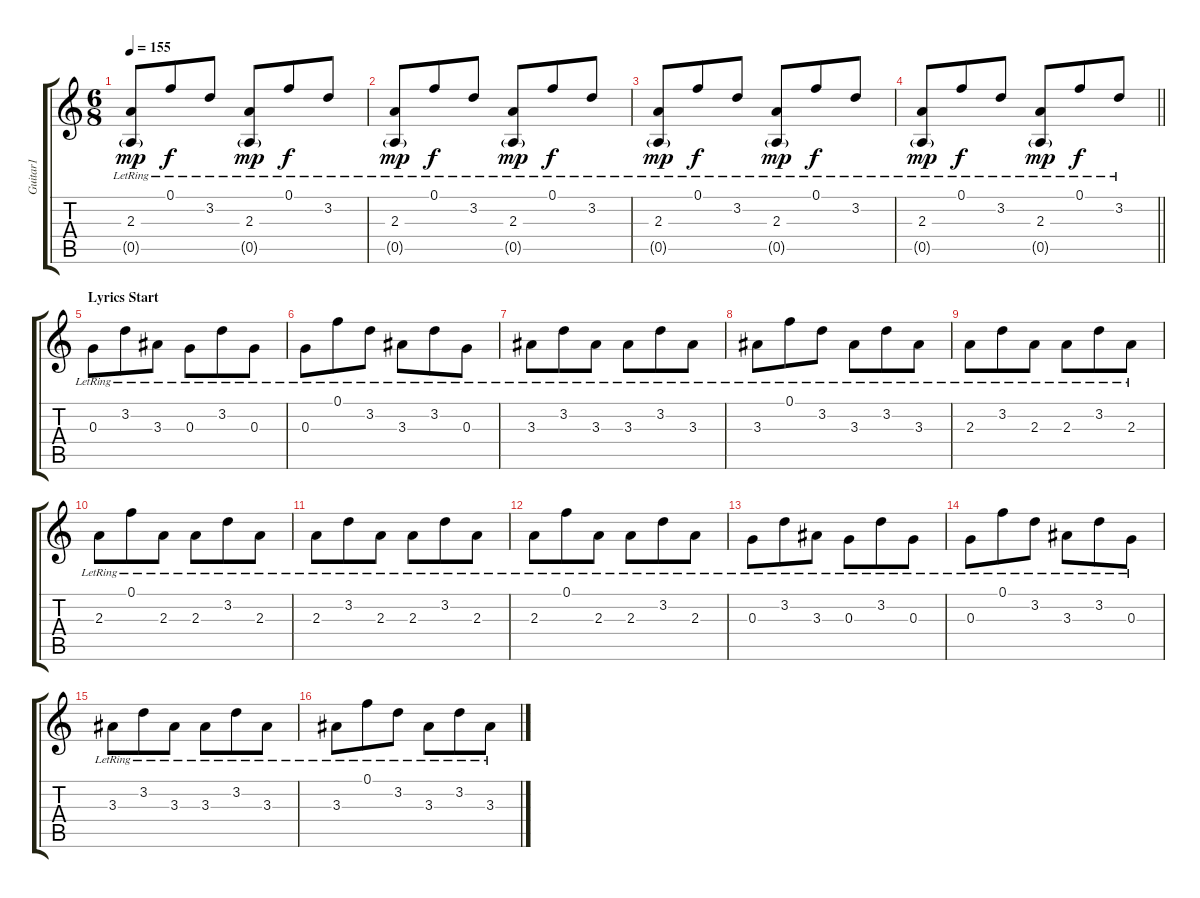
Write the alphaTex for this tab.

\track ("Guitar1" "Guitar1") {instrument acousticguitarnylon}
\staff {score tabs}
\tuning (F4 B3 G3 D3 A2 E2) {hide}
\ts (6 8)
\tempo 155
\clef g2
\ks c
(2.3{lr} 0.5{g}).8{dy mp} 0.1{lr}.8{dy f} 3.2{lr}.8 (2.3{lr} 0.5{g}).8{dy mp} 0.1{lr}.8{dy f} 3.2{lr}.8 |
(2.3{lr} 0.5{g}).8{dy mp} 0.1{lr}.8{dy f} 3.2{lr}.8 (2.3{lr} 0.5{g}).8{dy mp} 0.1{lr}.8{dy f} 3.2{lr}.8 |
(2.3{lr} 0.5{g}).8{dy mp} 0.1{lr}.8{dy f} 3.2{lr}.8 (2.3{lr} 0.5{g}).8{dy mp} 0.1{lr}.8{dy f} 3.2{lr}.8 |
\barLineRight lightlight
(2.3{lr} 0.5{g}).8{dy mp} 0.1{lr}.8{dy f} 3.2{lr}.8 (2.3{lr} 0.5{g}).8{dy mp} 0.1{lr}.8{dy f} 3.2{lr}.8 |
\section ("" "Lyrics Start")
0.3{lr}.8 3.2{lr}.8 3.3{lr}.8 0.3{lr}.8 3.2{lr}.8 0.3{lr}.8 |
0.3{lr}.8 0.1{lr}.8 3.2{lr}.8 3.3{lr}.8 3.2{lr}.8 0.3{lr}.8 |
3.3{lr}.8 3.2{lr}.8 3.3{lr}.8 3.3{lr}.8 3.2{lr}.8 3.3{lr}.8 |
3.3{lr}.8 0.1{lr}.8 3.2{lr}.8 3.3{lr}.8 3.2{lr}.8 3.3{lr}.8 |
2.3{lr}.8 3.2{lr}.8 2.3{lr}.8 2.3{lr}.8 3.2{lr}.8 2.3{lr}.8 |
2.3{lr}.8 0.1{lr}.8 2.3{lr}.8 2.3{lr}.8 3.2{lr}.8 2.3{lr}.8 |
2.3{lr}.8 3.2{lr}.8 2.3{lr}.8 2.3{lr}.8 3.2{lr}.8 2.3{lr}.8 |
2.3{lr}.8 0.1{lr}.8 2.3{lr}.8 2.3{lr}.8 3.2{lr}.8 2.3{lr}.8 |
0.3{lr}.8 3.2{lr}.8 3.3{lr}.8 0.3{lr}.8 3.2{lr}.8 0.3{lr}.8 |
0.3{lr}.8 0.1{lr}.8 3.2{lr}.8 3.3{lr}.8 3.2{lr}.8 0.3{lr}.8 |
3.3{lr}.8 3.2{lr}.8 3.3{lr}.8 3.3{lr}.8 3.2{lr}.8 3.3{lr}.8 |
3.3{lr}.8 0.1{lr}.8 3.2{lr}.8 3.3{lr}.8 3.2{lr}.8 3.3{lr}.8
